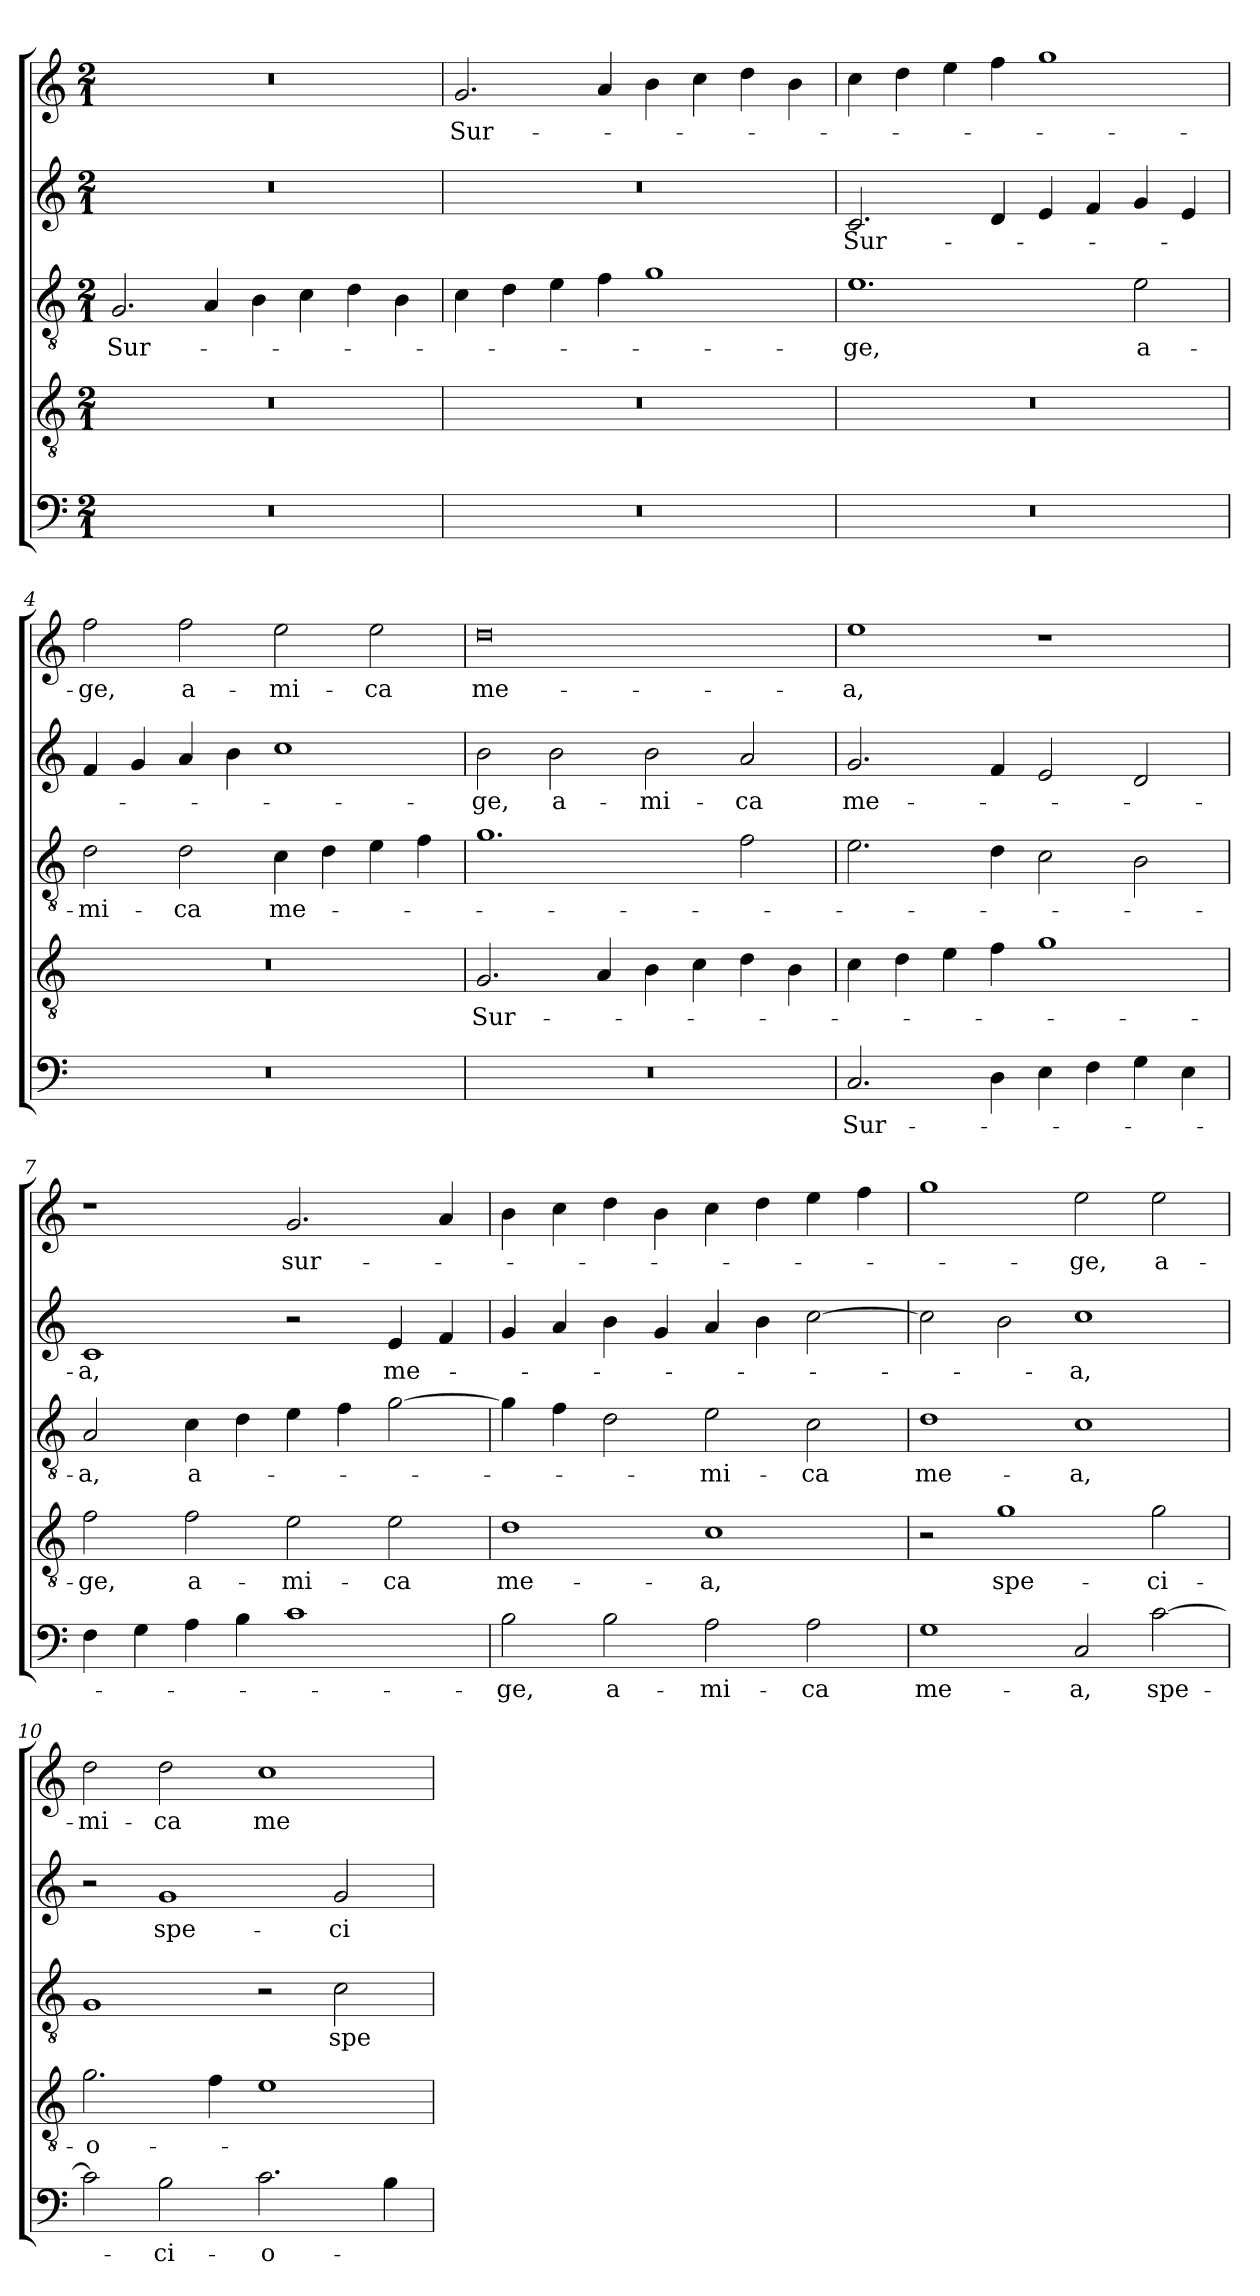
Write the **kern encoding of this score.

**kern	**text	**kern	**text	**kern	**text	**kern	**text	**kern	**text
*part5	*part5	*part4	*part4	*part3	*part3	*part2	*part2	*part1	*part1
*staff5	*staff5	*staff4	*staff4	*staff3	*staff3	*staff2	*staff2	*staff1	*staff1
*clefF4	*	*clefGv2	*	*clefGv2	*	*clefG2	*	*clefG2	*
*k[]	*	*k[]	*	*k[]	*	*k[]	*	*k[]	*
*C:	*	*C:	*	*C:	*	*C:	*	*C:	*
*M2/1	*	*M2/1	*	*M2/1	*	*M2/1	*	*M2/1	*
=1	=1	=1	=1	=1	=1	=1	=1	=1	=1
!	!	!	!	!	!LO:LY:b	!	!	!	!
0r	.	0r	.	2.G/	Sur-	0r	.	0r	.
.	.	.	.	4A/	.	.	.	.	.
.	.	.	.	4B\	.	.	.	.	.
.	.	.	.	4c\	.	.	.	.	.
.	.	.	.	4d\	.	.	.	.	.
.	.	.	.	4B\	.	.	.	.	.
=2	=2	=2	=2	=2	=2	=2	=2	=2	=2
!	!	!	!	!	!	!	!	!	!LO:LY:b
0r	.	0r	.	4c\	.	0r	.	2.g/	Sur-
.	.	.	.	4d\	.	.	.	.	.
.	.	.	.	4e\	.	.	.	.	.
.	.	.	.	4f\	.	.	.	4a/	.
.	.	.	.	1g	.	.	.	4b\	.
.	.	.	.	.	.	.	.	4cc\	.
.	.	.	.	.	.	.	.	4dd\	.
.	.	.	.	.	.	.	.	4b\	.
=3	=3	=3	=3	=3	=3	=3	=3	=3	=3
!	!	!	!	!	!LO:LY:b	!	!LO:LY:b	!	!
0r	.	0r	.	1.e	-ge,	2.c/	Sur-	4cc\	.
.	.	.	.	.	.	.	.	4dd\	.
.	.	.	.	.	.	.	.	4ee\	.
.	.	.	.	.	.	4d/	.	4ff\	.
.	.	.	.	.	.	4e/	.	1gg	.
.	.	.	.	.	.	4f/	.	.	.
!	!	!	!	!	!LO:LY:b	!	!	!	!
.	.	.	.	2e\	a-	4g/	.	.	.
.	.	.	.	.	.	4e/	.	.	.
=4	=4	=4	=4	=4	=4	=4	=4	=4	=4
!	!	!	!	!	!LO:LY:b	!	!	!	!LO:LY:b
0r	.	0r	.	2d\	-mi-	4f/	.	2ff\	-ge,
.	.	.	.	.	.	4g/	.	.	.
!	!	!	!	!	!LO:LY:b	!	!	!	!LO:LY:b
.	.	.	.	2d\	-ca	4a/	.	2ff\	a-
.	.	.	.	.	.	4b\	.	.	.
!	!	!	!	!	!LO:LY:b	!	!	!	!LO:LY:b
.	.	.	.	4c\	me-	1cc	.	2ee\	-mi-
.	.	.	.	4d\	.	.	.	.	.
!	!	!	!	!	!	!	!	!	!LO:LY:b
.	.	.	.	4e\	.	.	.	2ee\	-ca
.	.	.	.	4f\	.	.	.	.	.
=5	=5	=5	=5	=5	=5	=5	=5	=5	=5
!	!	!	!LO:LY:b	!	!	!	!LO:LY:b	!	!LO:LY:b
0r	.	2.G/	Sur-	1.g	.	2b\	-ge,	0dd	me-
!	!	!	!	!	!	!	!LO:LY:b	!	!
.	.	.	.	.	.	2b\	a-	.	.
.	.	4A/	.	.	.	.	.	.	.
!	!	!	!	!	!	!	!LO:LY:b	!	!
.	.	4B\	.	.	.	2b\	-mi-	.	.
.	.	4c\	.	.	.	.	.	.	.
!	!	!	!	!	!	!	!LO:LY:b	!	!
.	.	4d\	.	2f\	.	2a/	-ca	.	.
.	.	4B\	.	.	.	.	.	.	.
=6	=6	=6	=6	=6	=6	=6	=6	=6	=6
!	!LO:LY:b	!	!	!	!	!	!LO:LY:b	!	!LO:LY:b
2.C/	Sur-	4c\	.	2.e\	.	2.g/	me-	1ee	-a,
.	.	4d\	.	.	.	.	.	.	.
.	.	4e\	.	.	.	.	.	.	.
4D\	.	4f\	.	4d\	.	4f/	.	.	.
4E\	.	1g	.	2c\	.	2e/	.	1r	.
4F\	.	.	.	.	.	.	.	.	.
4G\	.	.	.	2B\	.	2d/	.	.	.
4E\	.	.	.	.	.	.	.	.	.
!!LO:LB:g=z
=7	=7	=7	=7	=7	=7	=7	=7	=7	=7
!	!	!	!LO:LY:b	!	!LO:LY:b	!	!LO:LY:b	!	!
4F\	.	2f\	-ge,	2A/	-a,	1c	-a,	1r	.
4G\	.	.	.	.	.	.	.	.	.
!	!	!	!LO:LY:b	!	!LO:LY:b	!	!	!	!
4A\	.	2f\	a-	4c\	a-	.	.	.	.
4B\	.	.	.	4d\	.	.	.	.	.
!	!	!	!LO:LY:b	!	!	!	!	!	!LO:LY:b
1c	.	2e\	-mi-	4e\	.	2r	.	2.g/	sur-
.	.	.	.	4f\	.	.	.	.	.
!	!	!	!LO:LY:b	!	!	!	!LO:LY:b	!	!
.	.	2e\	-ca	[2g\	.	4e/	me-	.	.
.	.	.	.	.	.	4f/	.	4a/	.
=8	=8	=8	=8	=8	=8	=8	=8	=8	=8
!	!LO:LY:b	!	!LO:LY:b	!	!	!	!	!	!
2B\	-ge,	1d	me-	4g\]	.	4g/	.	4b\	.
.	.	.	.	4f\	.	4a/	.	4cc\	.
!	!LO:LY:b	!	!	!	!	!	!	!	!
2B\	a-	.	.	2d\	.	4b\	.	4dd\	.
.	.	.	.	.	.	4g/	.	4b\	.
!	!LO:LY:b	!	!LO:LY:b	!	!LO:LY:b	!	!	!	!
2A\	-mi-	1c	-a,	2e\	-mi-	4a/	.	4cc\	.
.	.	.	.	.	.	4b\	.	4dd\	.
!	!LO:LY:b	!	!	!	!LO:LY:b	!	!	!	!
2A\	-ca	.	.	2c\	-ca	[2cc\	.	4ee\	.
.	.	.	.	.	.	.	.	4ff\	.
=9	=9	=9	=9	=9	=9	=9	=9	=9	=9
!	!LO:LY:b	!	!	!	!LO:LY:b	!	!	!	!
1G	me-	2r	.	1d	me-	2cc\]	.	1gg	.
!	!	!	!LO:LY:b	!	!	!	!	!	!
.	.	1g	spe-	.	.	2b\	.	.	.
!	!LO:LY:b	!	!	!	!LO:LY:b	!	!LO:LY:b	!	!LO:LY:b
2C/	-a,	.	.	1c	-a,	1cc	-a,	2ee\	-ge,
!	!LO:LY:b	!	!LO:LY:b	!	!	!	!	!	!LO:LY:b
[2c\	spe-	2g\	-ci-	.	.	.	.	2ee\	a-
=10	=10	=10	=10	=10	=10	=10	=10	=10	=10
!	!	!	!LO:LY:b	!	!	!	!	!	!LO:LY:b
2c\]	.	2.g\	-o-	1G	.	2r	.	2dd\	-mi-
!	!LO:LY:b	!	!	!	!	!	!LO:LY:b	!	!LO:LY:b
2B\	-ci-	.	.	.	.	1g	spe-	2dd\	-ca
.	.	4f\	.	.	.	.	.	.	.
!	!LO:LY:b	!	!	!	!	!	!	!	!LO:LY:b
2.c\	-o-	1e	.	2r	.	.	.	1cc	me-
!	!	!	!	!	!LO:LY:b	!	!LO:LY:b	!	!
.	.	.	.	2c\	spe-	2g/	-ci-	.	.
4B\	.	.	.	.	.	.	.	.	.
=	=	=	=	=	=	=	=	=	=
*-	*-	*-	*-	*-	*-	*-	*-	*-	*-
